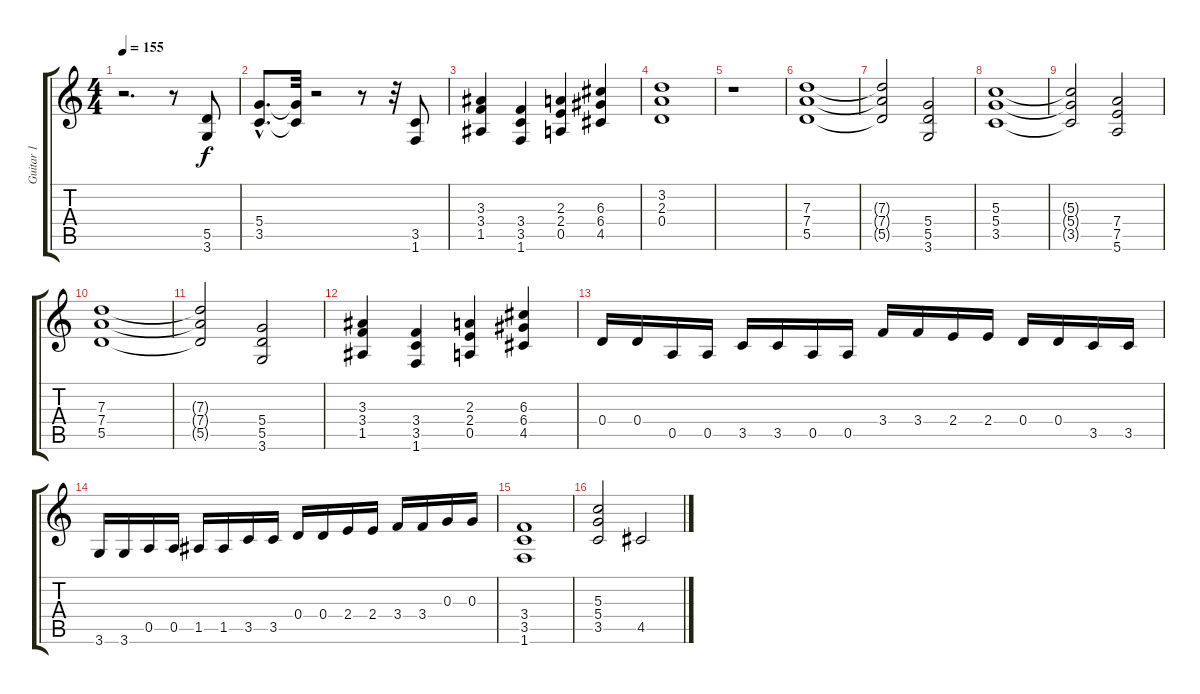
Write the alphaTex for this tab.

\track ("Guitar 1" "Guitar 1") {instrument distortionguitar}
\staff {score tabs}
\tuning (E4 B3 G3 D3 A2 E2) {hide}
\ts (4 4)
\tempo 155
\clef g2
\ks c
r.2{d dy f} r.8 (5.5 3.6).8 |
(5.4{hac} 3.5{hac}).8{d} (5.4{t} 3.5{t}).32 r.2 r.8 r.32 (3.5 1.6).8 |
(3.3 3.4 1.5).4 (3.4 3.5 1.6).4 (2.3 2.4 0.5).4 (6.3 6.4 4.5).4 |
(3.2 2.3 0.4).1 |
r.1 |
(7.3 7.4 5.5).1 |
(7.3{t} 7.4{t} 5.5{t}).2 (5.4 5.5 3.6).2 |
(5.3 5.4 3.5).1 |
(5.3{t} 5.4{t} 3.5{t}).2 (7.4 7.5 5.6).2 |
(7.3 7.4 5.5).1 |
(7.3{t} 7.4{t} 5.5{t}).2 (5.4 5.5 3.6).2 |
(3.3 3.4 1.5).4 (3.4 3.5 1.6).4 (2.3 2.4 0.5).4 (6.3 6.4 4.5).4 |
0.4.16 0.4.16 0.5.16 0.5.16 3.5.16 3.5.16 0.5.16 0.5.16 3.4.16 3.4.16 2.4.16 2.4.16 0.4.16 0.4.16 3.5.16 3.5.16 |
3.6.16 3.6.16 0.5.16 0.5.16 1.5.16 1.5.16 3.5.16 3.5.16 0.4.16 0.4.16 2.4.16 2.4.16 3.4.16 3.4.16 0.3.16 0.3.16 |
(3.4 3.5 1.6).1 |
(5.3 5.4 3.5).2 4.5.2
